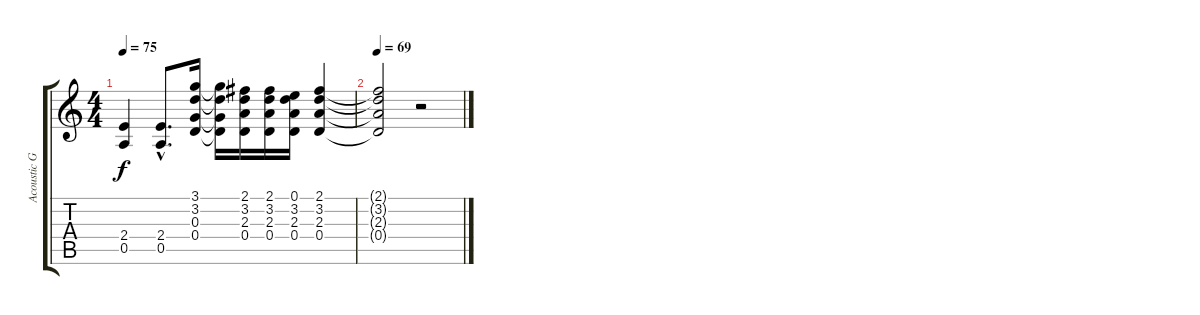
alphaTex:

\track ("Acoustic Guitar I" "Acoustic G") {instrument acousticguitarsteel}
\staff {score tabs}
\tuning (E4 B3 G3 D3 A2 E2) {hide}
\ts (4 4)
\tempo 75
\clef g2
\ks c
(2.4 0.5).4{dy f} (2.4{hac} 0.5{hac}).8{d} (3.1 3.2 0.3 0.4).16 (3.1{t} 3.2{t} 0.3{t} 0.4{t}).16 (2.1 3.2 2.3 0.4).16 (2.1 3.2 2.3 0.4).16 (0.1 3.2 2.3 0.4).16 (2.1 3.2 2.3 0.4).4 |
\tempo 69
(2.1{t} 3.2{t} 2.3{t} 0.4{t}).2 r.2
